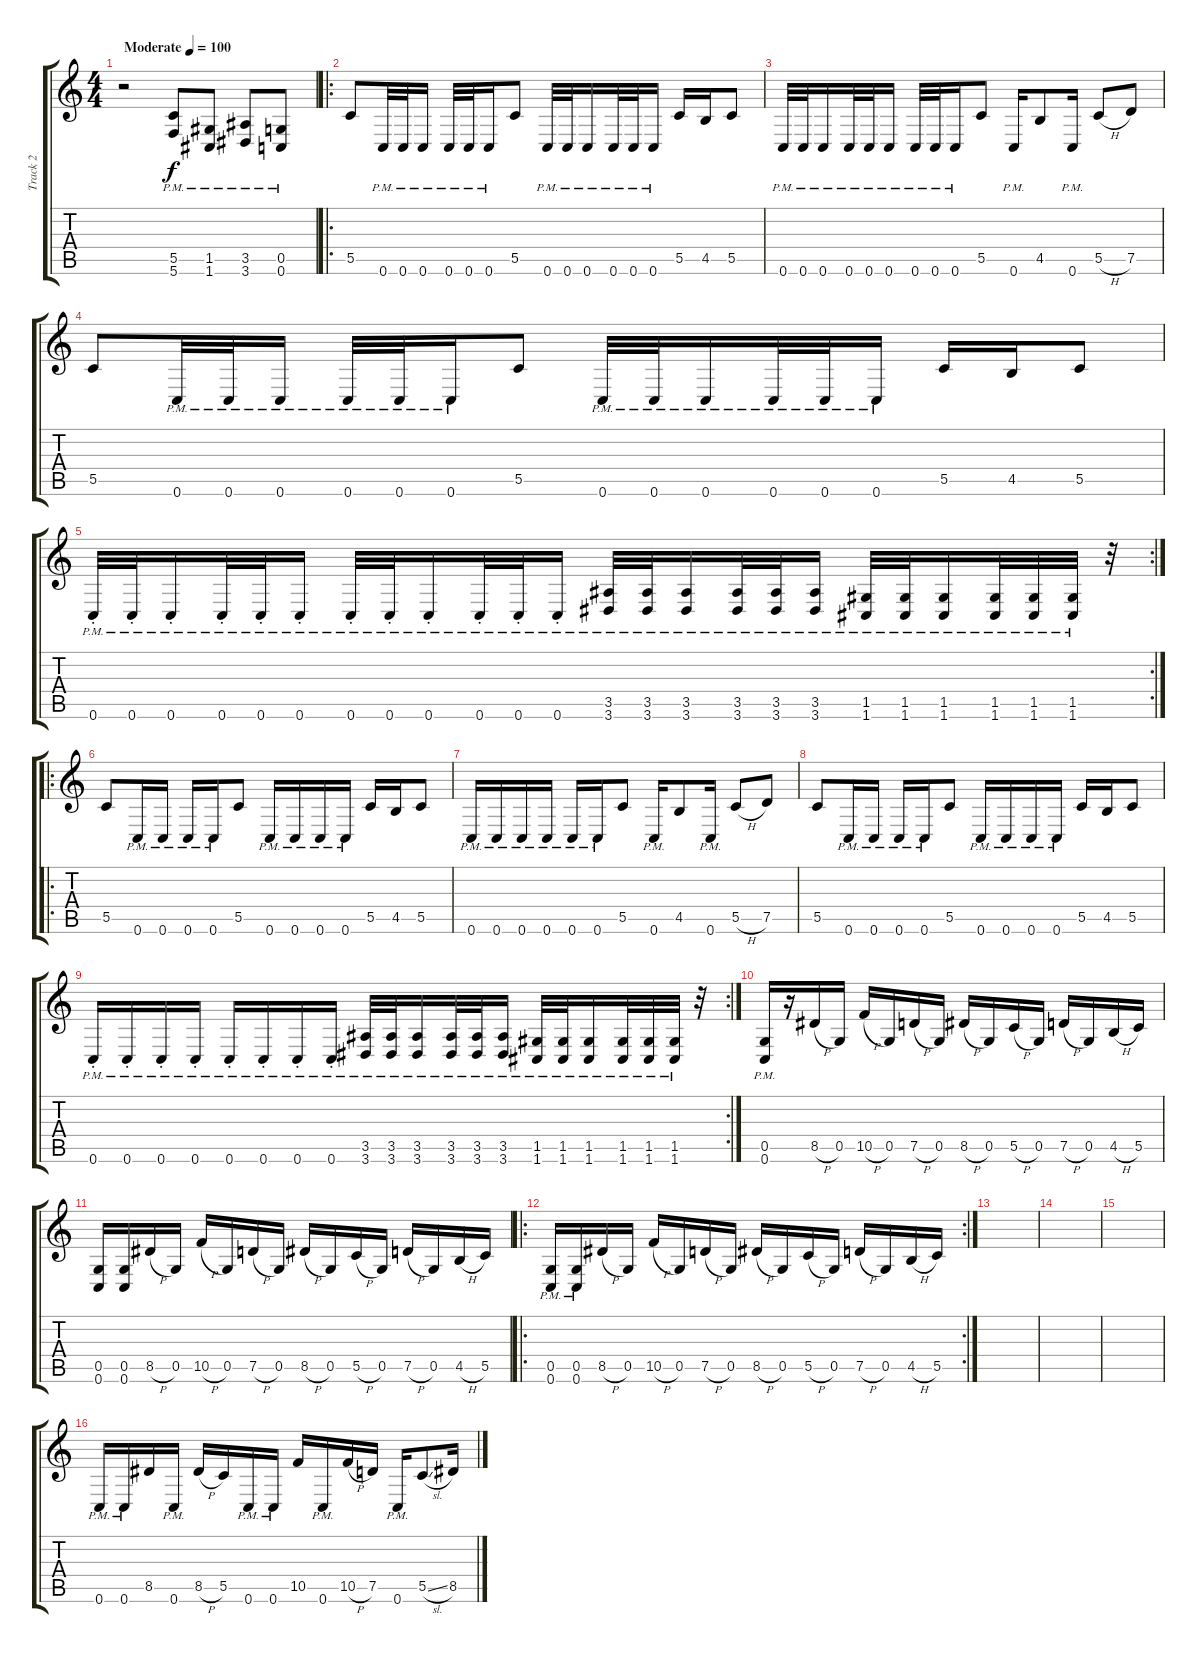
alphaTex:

\track ("Track 2" "Track 2") {instrument overdrivenguitar}
\staff {score tabs}
\tuning (D4 A3 F3 C3 G2 C2) {hide}
\ts (4 4)
\tempo (100 "Moderate")
\clef g2
\ks c
r.2{dy f instrument overdrivenguitar} (5.5{pm} 5.6{pm}).8 (1.5{pm} 1.6{pm}).8 (3.5{pm} 3.6{pm}).8 (0.5{pm} 0.6{pm}).8 |
\ro
5.5.8 0.6{pm}.32 0.6{pm}.32 0.6{pm}.16 0.6{pm}.32 0.6{pm}.32 0.6{pm}.16 5.5.8 0.6{pm}.32 0.6{pm}.32 0.6{pm}.16 0.6{pm}.32 0.6{pm}.32 0.6{pm}.16 5.5.16 4.5.16 5.5.8 |
0.6{pm}.32 0.6{pm}.32 0.6{pm}.16 0.6{pm}.32 0.6{pm}.32 0.6{pm}.16 0.6{pm}.32 0.6{pm}.32 0.6{pm}.16 5.5.8 0.6{pm}.16 4.5.8 0.6{pm}.16 5.5{h}.8 7.5.8 |
5.5.8 0.6{pm}.32 0.6{pm}.32 0.6{pm}.16 0.6{pm}.32 0.6{pm}.32 0.6{pm}.16 5.5.8 0.6{pm}.32 0.6{pm}.32 0.6{pm}.16 0.6{pm}.32 0.6{pm}.32 0.6{pm}.16 5.5.16 4.5.16 5.5.8 |
\rc 2
0.6{pm st}.32 0.6{pm st}.32 0.6{pm st}.16 0.6{pm st}.32 0.6{pm st}.32 0.6{pm st}.16 0.6{pm st}.32 0.6{pm st}.32 0.6{pm st}.16 0.6{pm st}.32 0.6{pm st}.32 0.6{pm st}.16 (3.5 3.6{pm}).32 (3.5 3.6{pm}).32 (3.5 3.6{pm}).16 (3.5 3.6{pm}).32 (3.5 3.6{pm}).32 (3.5 3.6{pm}).16 (1.5 1.6{pm}).32 (1.5 1.6{pm}).32 (1.5 1.6{pm}).16 (1.5 1.6{pm}).32 (1.5 1.6{pm}).32 (1.5 1.6{pm}).32 r.32 |
\ro
5.5.8 0.6{pm}.16 0.6{pm}.16 0.6{pm}.16 0.6{pm}.16 5.5.8 0.6{pm}.16 0.6{pm}.16 0.6{pm}.16 0.6{pm}.16 5.5.16 4.5.16 5.5.8 |
0.6{pm}.16 0.6{pm}.16 0.6{pm}.16 0.6{pm}.16 0.6{pm}.16 0.6{pm}.16 5.5.8 0.6{pm}.16 4.5.8 0.6{pm}.16 5.5{h}.8 7.5.8 |
5.5.8 0.6{pm}.16 0.6{pm}.16 0.6{pm}.16 0.6{pm}.16 5.5.8 0.6{pm}.16 0.6{pm}.16 0.6{pm}.16 0.6{pm}.16 5.5.16 4.5.16 5.5.8 |
\rc 2
0.6{pm st}.16 0.6{pm st}.16 0.6{pm st}.16 0.6{pm st}.16 0.6{pm st}.16 0.6{pm st}.16 0.6{pm st}.16 0.6{pm st}.16 (3.5 3.6{pm}).32 (3.5 3.6{pm}).32 (3.5 3.6{pm}).16 (3.5 3.6{pm}).32 (3.5 3.6{pm}).32 (3.5 3.6{pm}).16 (1.5 1.6{pm}).32 (1.5 1.6{pm}).32 (1.5 1.6{pm}).16 (1.5 1.6{pm}).32 (1.5 1.6{pm}).32 (1.5 1.6{pm}).32 r.32 |
(0.5{pm} 0.6{pm}).16 r.16 8.5{h}.16 0.5.16 10.5{h}.16 0.5.16 7.5{h}.16 0.5.16 8.5{h}.16 0.5.16 5.5{h}.16 0.5.16 7.5{h}.16 0.5.16 4.5{h}.16 5.5.16 |
(0.5 0.6).16 (0.5 0.6).16 8.5{h}.16 0.5.16 10.5{h}.16 0.5.16 7.5{h}.16 0.5.16 8.5{h}.16 0.5.16 5.5{h}.16 0.5.16 7.5{h}.16 0.5.16 4.5{h}.16 5.5.16 |
\ro
\rc 2
(0.5{pm} 0.6{pm}).16 (0.5{pm} 0.6{pm}).16 8.5{h}.16 0.5.16 10.5{h}.16 0.5.16 7.5{h}.16 0.5.16 8.5{h}.16 0.5.16 5.5{h}.16 0.5.16 7.5{h}.16 0.5.16 4.5{h}.16 5.5.16 |
|
|
|
0.6{pm}.16 0.6{pm}.16 8.5.16 0.6{pm}.16 8.5{h}.16 5.5.16 0.6{pm}.16 0.6{pm}.16 10.5.16 0.6{pm}.16 10.5{h}.16 7.5.16 0.6{pm}.16 5.5{sl}.8 8.5.16
